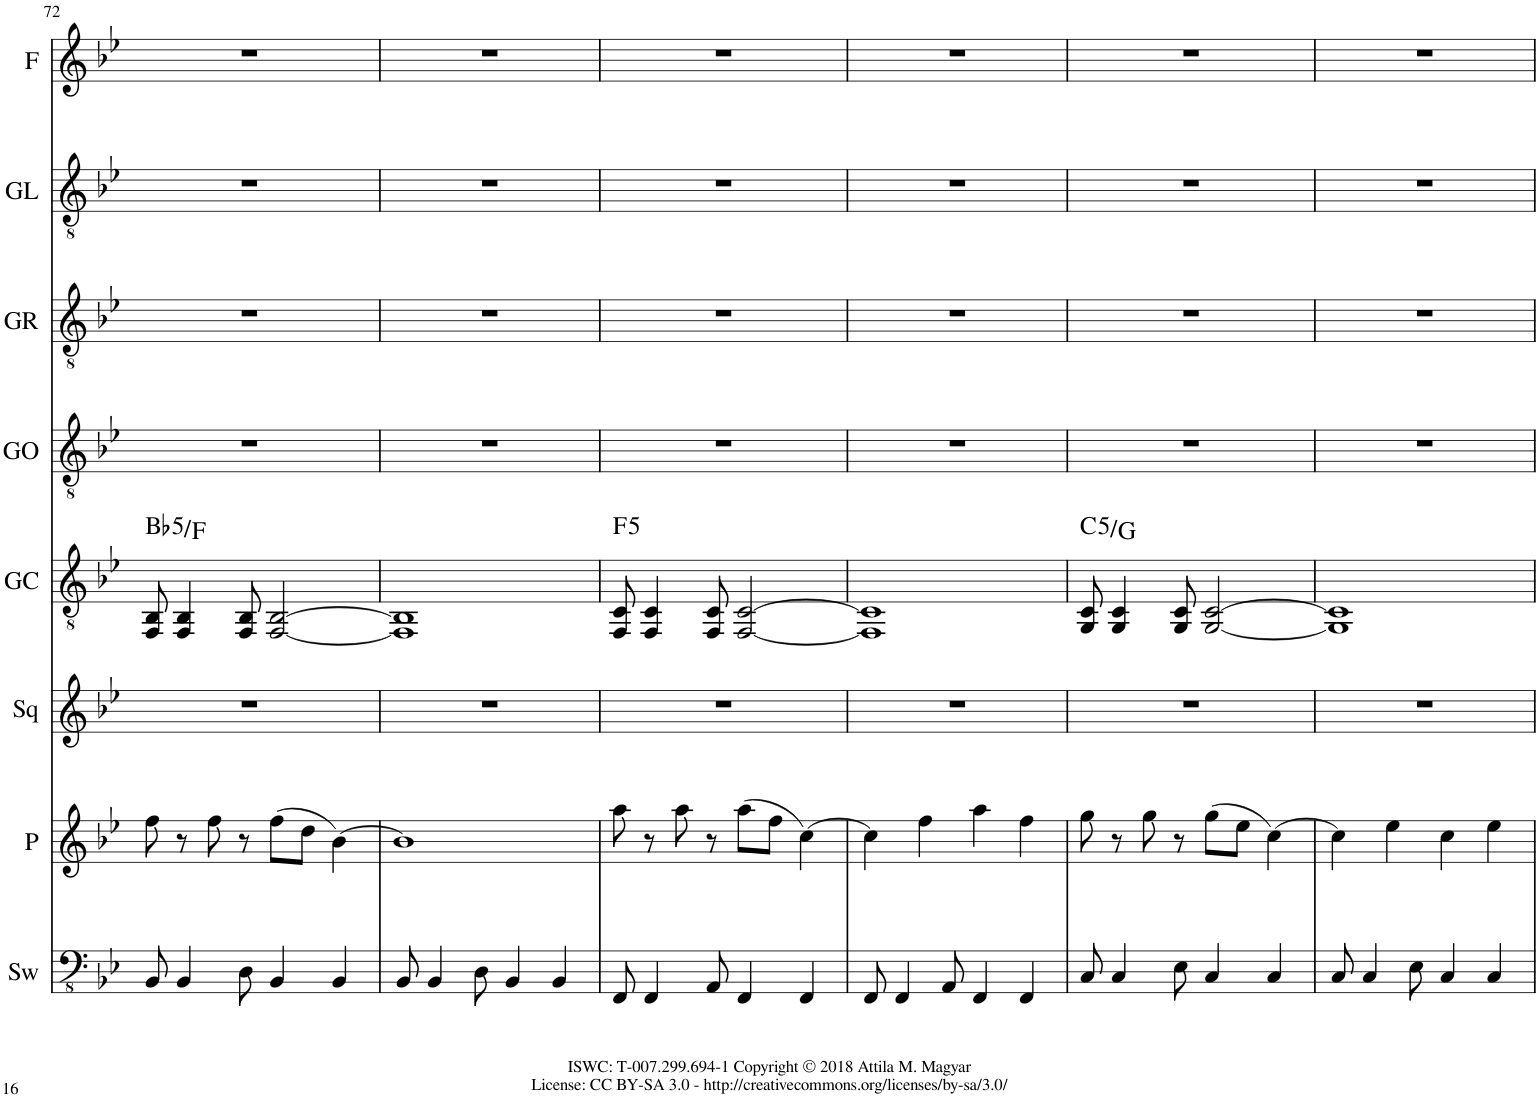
**kern	**kern	**kern	**kern	**harte	**kern	**kern	**kern	**kern
*part8	*part7	*part6	*part5	*part5	*part4	*part3	*part2	*part1
*staff8	*staff7	*staff6	*staff5	*	*staff4	*staff3	*staff2	*staff1
*I"Saw	*I"Piano	*I"Square	*I"Guitar Center	*	*I"Guitar Outro	*I"Guitar Right	*I"Guitar Left	*I"Flute
*I'Sw	*I'P	*I'Sq	*I'GC	*	*I'GO	*I'GR	*I'GL	*I'F
!!LO:PB:g=z
*clefFv4	*clefG2	*clefG2	*clefGv2	*	*clefGv2	*clefGv2	*clefGv2	*clefG2
*k[b-e-]	*k[b-e-]	*k[b-e-]	*k[b-e-]	*	*k[b-e-]	*k[b-e-]	*k[b-e-]	*k[b-e-]
*M4/4	*M4/4	*M4/4	*M4/4	*	*M4/4	*M4/4	*M4/4	*M4/4
=72	=72	=72	=72	=72	=72	=72	=72	=72
!	!	!	!	!LO:H:kt=5	!	!	!	!
8BBB-/	8ff\	1r	8FF/ 8BB-/	Bb:(1,5)/5	1r	1r	1r	1r
4BBB-/	8r	.	4FF/ 4BB-/	.	.	.	.	.
.	8ff\	.	.	.	.	.	.	.
8DD\	8r	.	8FF/ 8BB-/	.	.	.	.	.
4BBB-/	(8ff\L	.	[2FF/ [2BB-/	.	.	.	.	.
.	8dd\J	.	.	.	.	.	.	.
4BBB-/	[4b-\)	.	.	.	.	.	.	.
=73	=73	=73	=73	=73	=73	=73	=73	=73
8BBB-/	1b-]	1r	1FF] 1BB-]	.	1r	1r	1r	1r
4BBB-/	.	.	.	.	.	.	.	.
8DD\	.	.	.	.	.	.	.	.
4BBB-/	.	.	.	.	.	.	.	.
4BBB-/	.	.	.	.	.	.	.	.
=74	=74	=74	=74	=74	=74	=74	=74	=74
!	!	!	!	!LO:H:kt=5	!	!	!	!
8FFF/	8aa\	1r	8FF/ 8C/	F:(1,5)	1r	1r	1r	1r
4FFF/	8r	.	4FF/ 4C/	.	.	.	.	.
.	8aa\	.	.	.	.	.	.	.
8AAA/	8r	.	8FF/ 8C/	.	.	.	.	.
4FFF/	(8aa\L	.	[2FF/ [2C/	.	.	.	.	.
.	8ff\J	.	.	.	.	.	.	.
4FFF/	[4cc\)	.	.	.	.	.	.	.
=75	=75	=75	=75	=75	=75	=75	=75	=75
8FFF/	4cc\]	1r	1FF] 1C]	.	1r	1r	1r	1r
4FFF/	.	.	.	.	.	.	.	.
.	4ff\	.	.	.	.	.	.	.
8AAA/	.	.	.	.	.	.	.	.
4FFF/	4aa\	.	.	.	.	.	.	.
4FFF/	4ff\	.	.	.	.	.	.	.
=76	=76	=76	=76	=76	=76	=76	=76	=76
!	!	!	!	!LO:H:kt=5	!	!	!	!
8CC/	8gg\	1r	8GG/ 8C/	C:(1,5)/5	1r	1r	1r	1r
4CC/	8r	.	4GG/ 4C/	.	.	.	.	.
.	8gg\	.	.	.	.	.	.	.
8EE-\	8r	.	8GG/ 8C/	.	.	.	.	.
4CC/	(8gg\L	.	[2GG/ [2C/	.	.	.	.	.
.	8ee-\J	.	.	.	.	.	.	.
4CC/	[4cc\)	.	.	.	.	.	.	.
=77	=77	=77	=77	=77	=77	=77	=77	=77
8CC/	4cc\]	1r	1GG] 1C]	.	1r	1r	1r	1r
4CC/	.	.	.	.	.	.	.	.
.	4ee-\	.	.	.	.	.	.	.
8EE-\	.	.	.	.	.	.	.	.
4CC/	4cc\	.	.	.	.	.	.	.
4CC/	4ee-\	.	.	.	.	.	.	.
=	=	=	=	=	=	=	=	=
*-	*-	*-	*-	*-	*-	*-	*-	*-
